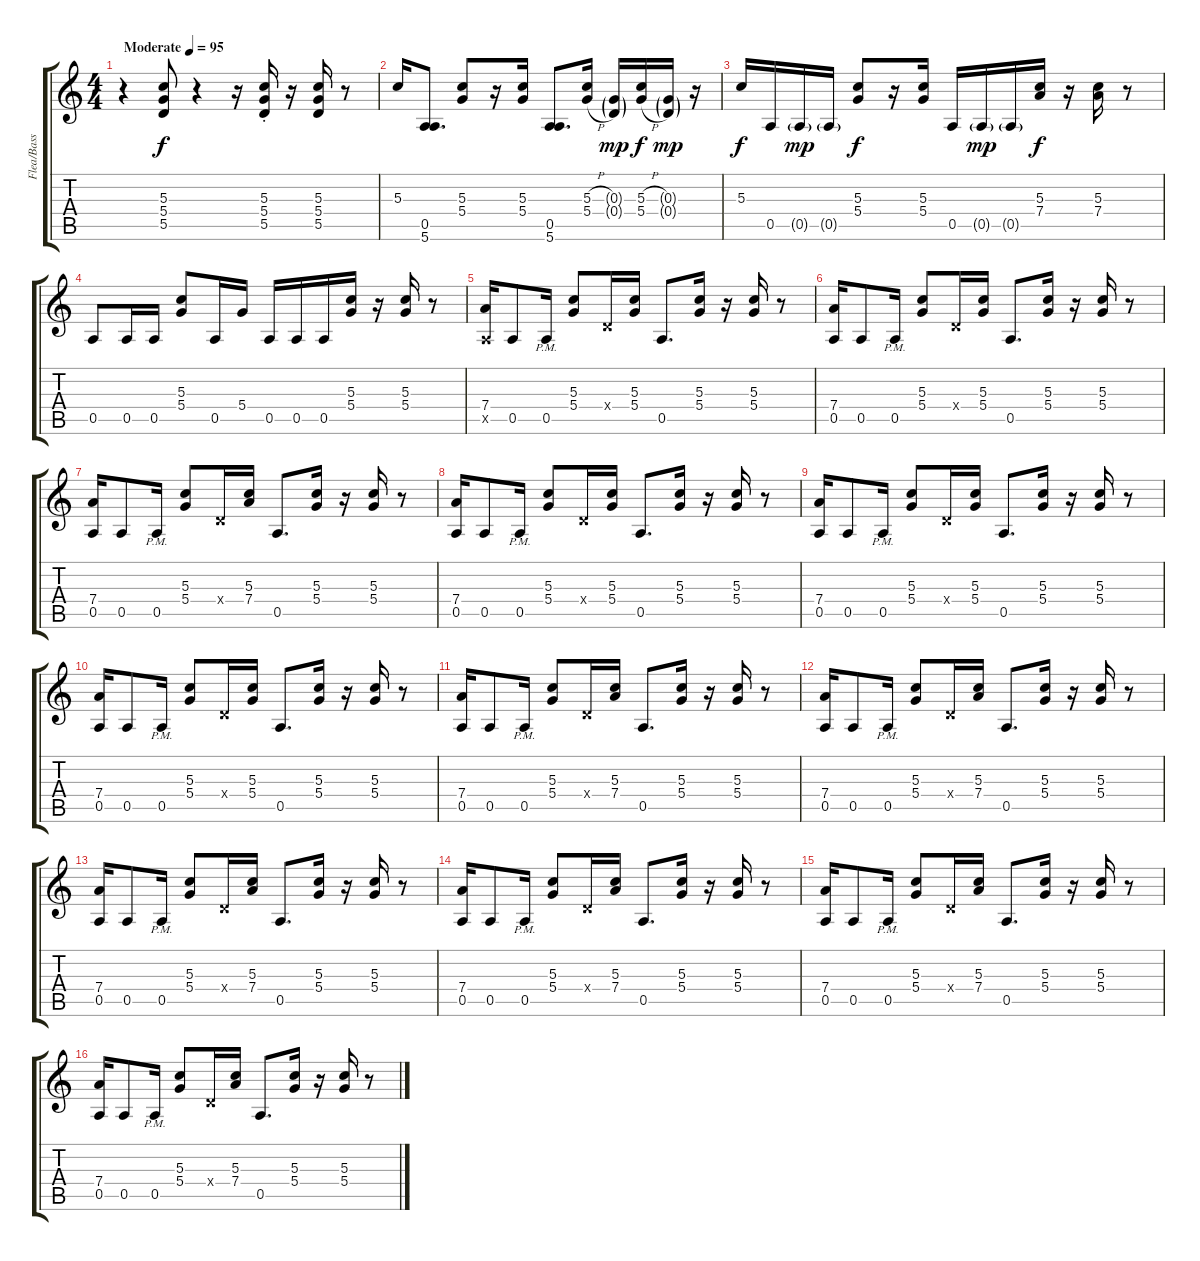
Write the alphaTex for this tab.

\track ("Flea/Bass " "Flea/Bass ") {instrument slapbass1}
\staff {score tabs}
\tuning (E4 B3 G3 D3 A2 E2) {hide}
\ts (4 4)
\tempo (95 "Moderate")
\clef g2
\ks c
r.4{dy f instrument slapbass1} (5.3 5.4 5.5).8 r.4 r.16 (5.3 5.4{st} 5.5).16 r.16 (5.3 5.4 5.5).16 r.8 |
5.3.16 (0.5 5.6).8{d} (5.3 5.4).8 r.16 (5.3 5.4).16 (0.5 5.6).8{d} (5.3{h} 5.4{h}).16 (0.3{g} 0.4{g}).16{dy mp} (5.3{h} 5.4{h}).16{dy f} (0.3{g} 0.4{g}).16{dy mp} r.16 |
5.3.16{dy f} 0.5.16 0.5{g}.16{dy mp} 0.5{g}.16 (5.3 5.4).8{dy f} r.16 (5.3 5.4).16 0.5.16 0.5{g}.16{dy mp} 0.5{g}.16 (5.3 7.4).16{dy f} r.16 (5.3 7.4).16 r.8 |
0.5.8 0.5.16 0.5.16 (5.3 5.4).8 0.5.16 5.4.16 0.5.16 0.5.16 0.5.16 (5.3 5.4).16 r.16 (5.3 5.4).16 r.8 |
(7.4 0.5{x}).16 0.5.8 0.5{pm}.16 (5.3 5.4).8 0.4{x}.16 (5.3 5.4).16 0.5.8{d} (5.3 5.4).16 r.16 (5.3 5.4).16 r.8 |
(7.4 0.5).16 0.5.8 0.5{pm}.16 (5.3 5.4).8 0.4{x}.16 (5.3 5.4).16 0.5.8{d} (5.3 5.4).16 r.16 (5.3 5.4).16 r.8 |
(7.4 0.5).16 0.5.8 0.5{pm}.16 (5.3 5.4).8 0.4{x}.16 (5.3 7.4).16 0.5.8{d} (5.3 5.4).16 r.16 (5.3 5.4).16 r.8 |
(7.4 0.5).16 0.5.8 0.5{pm}.16 (5.3 5.4).8 0.4{x}.16 (5.3 5.4).16 0.5.8{d} (5.3 5.4).16 r.16 (5.3 5.4).16 r.8 |
(7.4 0.5).16 0.5.8 0.5{pm}.16 (5.3 5.4).8 0.4{x}.16 (5.3 5.4).16 0.5.8{d} (5.3 5.4).16 r.16 (5.3 5.4).16 r.8 |
(7.4 0.5).16 0.5.8 0.5{pm}.16 (5.3 5.4).8 0.4{x}.16 (5.3 5.4).16 0.5.8{d} (5.3 5.4).16 r.16 (5.3 5.4).16 r.8 |
(7.4 0.5).16 0.5.8 0.5{pm}.16 (5.3 5.4).8 0.4{x}.16 (5.3 7.4).16 0.5.8{d} (5.3 5.4).16 r.16 (5.3 5.4).16 r.8 |
(7.4 0.5).16 0.5.8 0.5{pm}.16 (5.3 5.4).8 0.4{x}.16 (5.3 7.4).16 0.5.8{d} (5.3 5.4).16 r.16 (5.3 5.4).16 r.8 |
(7.4 0.5).16 0.5.8 0.5{pm}.16 (5.3 5.4).8 0.4{x}.16 (5.3 7.4).16 0.5.8{d} (5.3 5.4).16 r.16 (5.3 5.4).16 r.8 |
(7.4 0.5).16 0.5.8 0.5{pm}.16 (5.3 5.4).8 0.4{x}.16 (5.3 7.4).16 0.5.8{d} (5.3 5.4).16 r.16 (5.3 5.4).16 r.8 |
(7.4 0.5).16 0.5.8 0.5{pm}.16 (5.3 5.4).8 0.4{x}.16 (5.3 7.4).16 0.5.8{d} (5.3 5.4).16 r.16 (5.3 5.4).16 r.8 |
(7.4 0.5).16 0.5.8 0.5{pm}.16 (5.3 5.4).8 0.4{x}.16 (5.3 7.4).16 0.5.8{d} (5.3 5.4).16 r.16 (5.3 5.4).16 r.8
